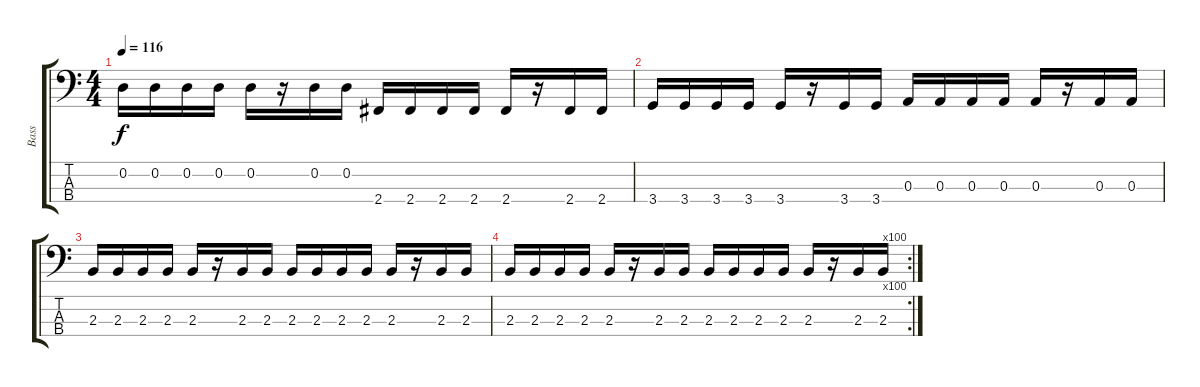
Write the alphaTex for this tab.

\track ("Bass" "Bass") {instrument electricbasspick}
\staff {score tabs}
\tuning (G2 D2 A1 E1) {hide}
\ts (4 4)
\tempo 116
\clef f4
\ks c
0.2.16{dy f} 0.2.16 0.2.16 0.2.16 0.2.16 r.16 0.2.16 0.2.16 2.4.16 2.4.16 2.4.16 2.4.16 2.4.16 r.16 2.4.16 2.4.16 |
3.4.16 3.4.16 3.4.16 3.4.16 3.4.16 r.16 3.4.16 3.4.16 0.3.16 0.3.16 0.3.16 0.3.16 0.3.16 r.16 0.3.16 0.3.16 |
2.3.16 2.3.16 2.3.16 2.3.16 2.3.16 r.16 2.3.16 2.3.16 2.3.16 2.3.16 2.3.16 2.3.16 2.3.16 r.16 2.3.16 2.3.16 |
\rc 100
2.3.16 2.3.16 2.3.16 2.3.16 2.3.16 r.16 2.3.16 2.3.16 2.3.16 2.3.16 2.3.16 2.3.16 2.3.16 r.16 2.3.16 2.3.16
